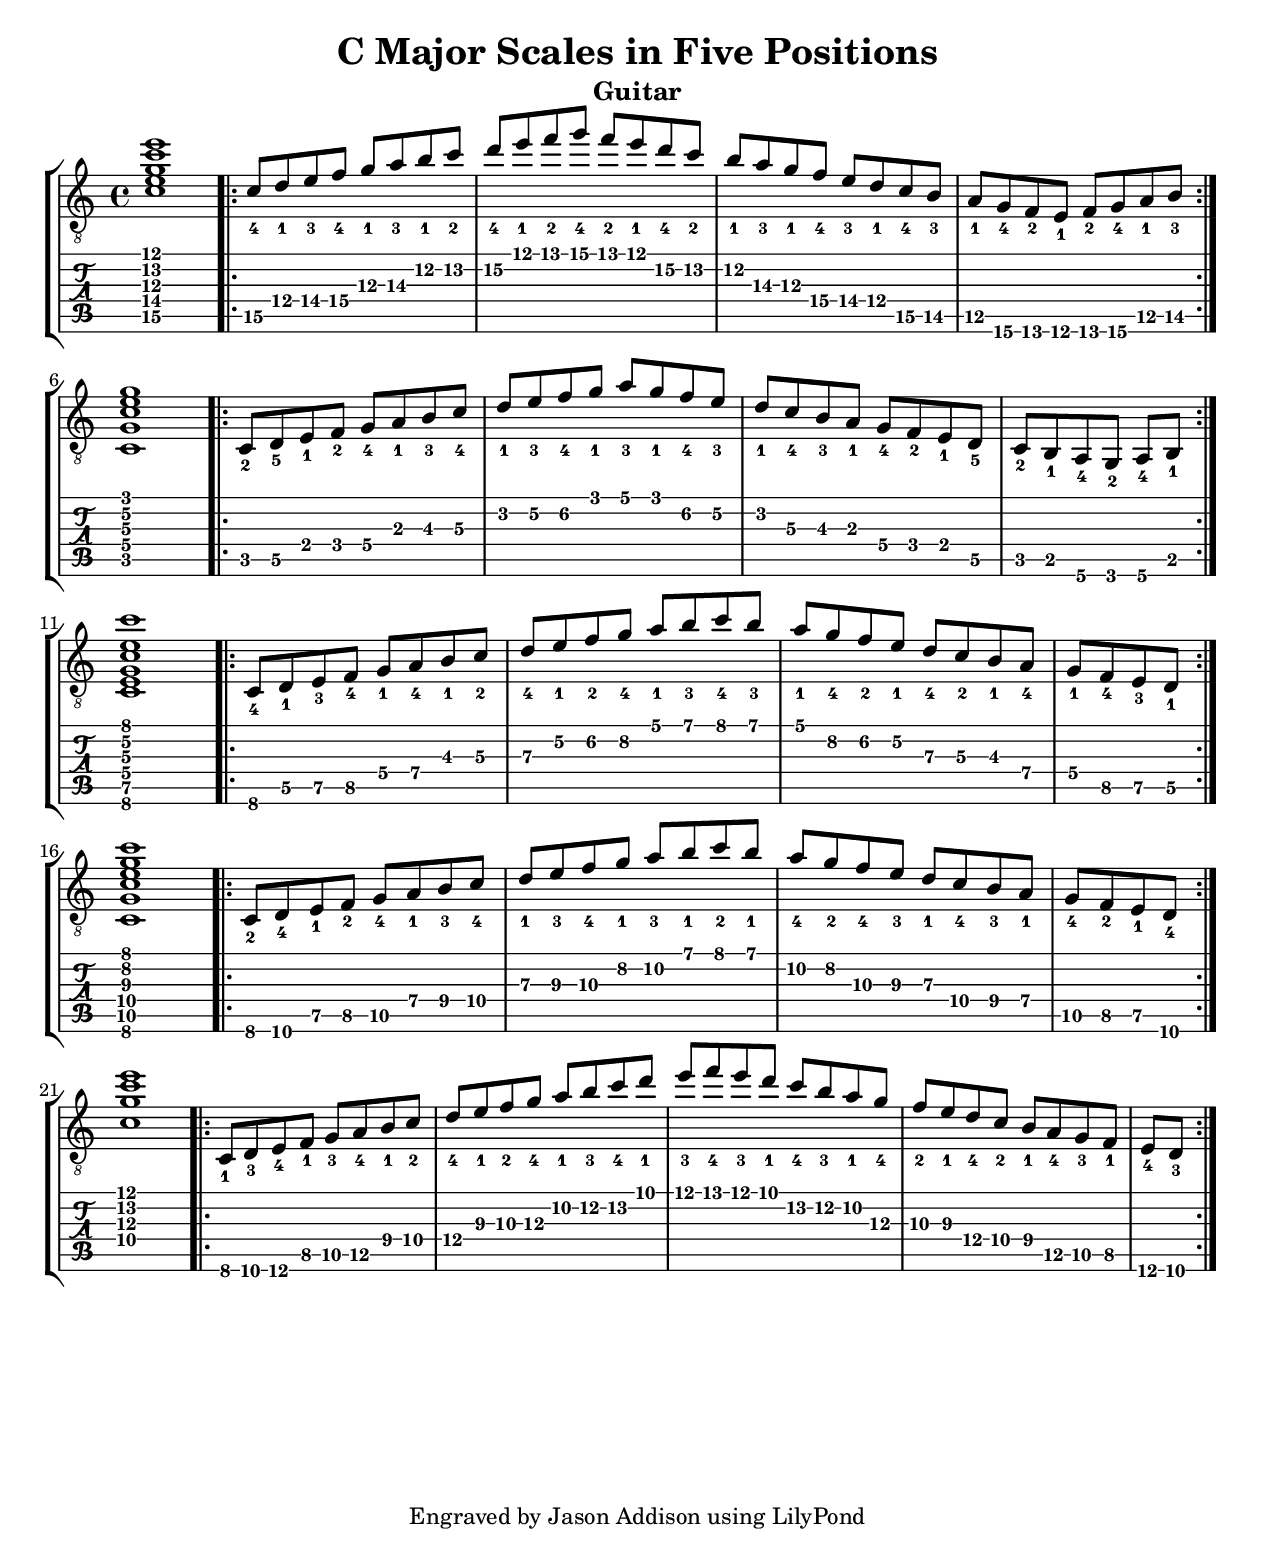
%Copyright 2010 Jason Addison
%
%This file is part of guitar-scales.
%
%guitar-scales is free software: you can redistribute it and/or modify
%it under the terms of the GNU General Public License as published by
%the Free Software Foundation, either version 3 of the License, or
%(at your option) any later version.
%
%guitar-scales is distributed in the hope that it will be useful,
%but WITHOUT ANY WARRANTY; without even the implied warranty of
%MERCHANTABILITY or FITNESS FOR A PARTICULAR PURPOSE.  See the
%GNU General Public License for more details.
%
%You should have received a copy of the GNU General Public License
%along with guitar-scales.  If not, see <http://www.gnu.org/licenses/>.

\version "2.10.0"
\header {
title = "C Major Scales in Five Positions"
%arranger = "Jason Addison"
instrument = "Guitar"
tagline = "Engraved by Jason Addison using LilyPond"
}

\paper{
#(set-paper-size "letter")
#(define bottom-margin (* 2 cm))
page-count = 1
}

\layout {
  indent = 0.0\mm
%  ragged-right = ##t
}


uI = {
\key c \major
\voiceOne
%<c''\5_4>^\markup{XV} <d\4_1> <e\4_3> f\4_4 g\3_1 a\3_3 b\2_1 c\2_2 |
\transpose c c {
\relative c {
<c'\5 e\4 g\3 c\2 e\1>1 |
\repeat volta 2 {
c8\5_4 d\4_1 e\4_3 f\4_4 g\3_1 a\3_3 b\2_1 c\2_2 |
d\2_4 e\1_1 f\1_2 g\1_4 f\1_2 e\1_1 d\2_4 c\2_2 |
b\2_1 a\3_3 g\3_1 f\4_4 e\4_3 d\4_1 c\5_4 b\5_3 |
a\5_1 g\6_4 f\6_2 e\6_1 f\6_2 g\6_4 a\5_1 b\5_3 | \break
}
<c,\5 g'\4 c\3 e\2 g\1>1 |
\repeat volta 2 {
c8\5_2 d\5_5 e\4_1 f\4_2 g\4_4 a\3_1 b\3_3 c\3_4 |
d\2_1 e\2_3 f\2_4 g\1_1 a\1_3 g\1_1 f\2_4 e\2_3 |
d\2_1 c\3_4 b\3_3 a\3_1 g[\4_4 f\4_2 e\4_1 d]\5_5 |
\partial 4*3 c[\5_2 b\5_1 a\6_4 g]\6_2 a\6_4 b\5_1 | \break
}
<c\6 e\5 g\4 c\3 e\2 c'\1>1 |
\repeat volta 2 {
c8\6_4 d\5_1 e\5_3 f\5_4 g\4_1 a\4_4 b\3_1 c\3_2 |
d\3_4 e\2_1 f\2_2 g\2_4 a\1_1 b\1_3 c\1_4 b\1_3 |
a\1_1 g\2_4 f\2_2 e\2_1 d\3_4 c\3_2 b\3_1 a\4_4 |
\partial 4*2 g\4_1 f\5_4 e\5_3 d\5_1 | \break
}
<c\6 g'\5 c\4 e\3 g\2 c\1>1 |
\repeat volta 2 {
c8\6_2 d\6_4 e\5_1 f\5_2 g\5_4 a\4_1 b\4_3 c\4_4 |
d\3_1 e\3_3 f\3_4 g\2_1 a\2_3 b\1_1 c\1_2 b\1_1 |
a\2_4 g\2_2 f\3_4 e\3_3 d\3_1 c\4_4 b\4_3 a\4_1 |
\partial 4*2 g\5_4 f\5_2 e\5_1 d\6_4 | \break
}
%<c,\4 g'\3 c\2 e\1>1 |
<c'\4 g'\3 c\2 e\1>1 |
\repeat volta 2 {
c,8\6_1 d\6_3 e\6_4 f\5_1 g\5_3 a\5_4 b\4_1 c\4_2 |
d\4_4 e\3_1 f\3_2 g\3_4 a\2_1 b\2_3 c\2_4 d\1_1 |
e\1_3 f\1_4 e\1_3 d\1_1 c\2_4 b\2_3 a\2_1 g\3_4 |
f\3_2 e\3_1 d\4_4 c\4_2 b[\4_1 a\5_4 g\5_3 f]\5_1 |
\partial 4*1 e\6_4 d\6_3 | \break
}
}
}
}

%\context {
%\remove New_fingering_engraver
%}

Notation = \simultaneous { %% Combine both parts for notation
\time 4/4
\clef "G_8"
%\key aes \major
%\override Score.MetronomeMark #'padding = #6.0 \tempo 4=120
% \override StringNumber #'self-alignment-Y = #-1
%\override Score.StringNumber #'padding = #3.5
\set fingeringOrientations = #'(up left down)
%\override StringNumber #'transparent = ##t
\override Score.StringNumber #'stencil = ##f
<< \context Voice=VoiceA \uI >>
}

Tablature = \simultaneous { %% Combine both parts for Tablature
\time 4/4
\override TabStaff.Stem #'transparent = ##t %% Makes stems transparent
\override TabStaff.Beam #'transparent = ##t %% Makes beams transparent
<< \context TabVoice=TabVoiceA \uI >>
}


\score {
\context StaffGroup {
\simultaneous {
<< \context Staff=FullNotation \Notation >>
<< \context TabStaff=FullTab \Tablature >>
}
}
}

